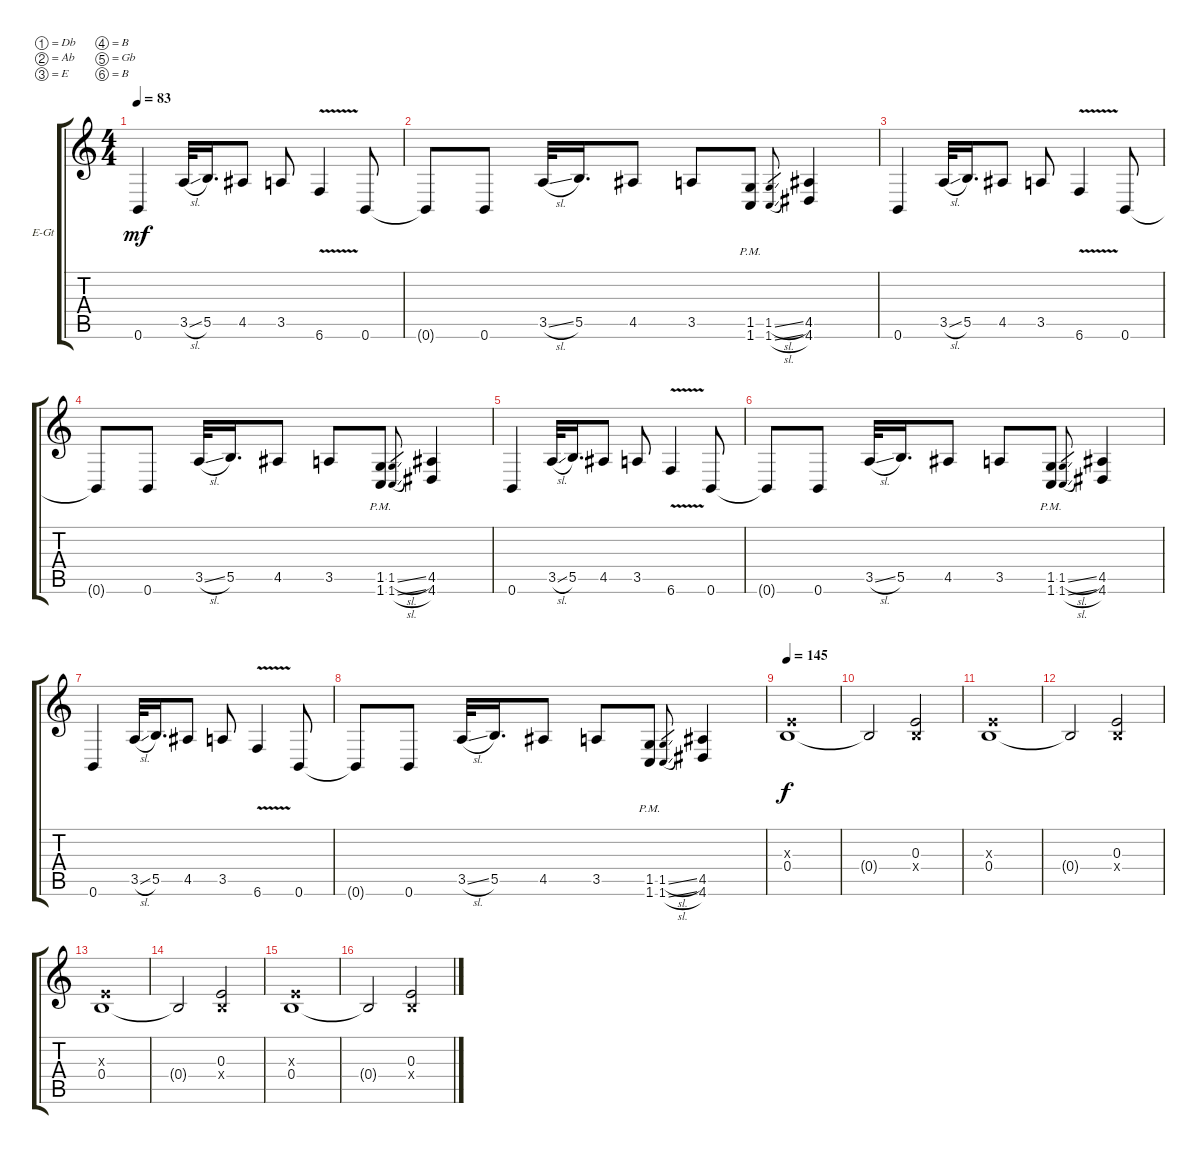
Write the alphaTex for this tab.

\bracketExtendMode groupsimilarinstruments
\firstSystemTrackNameOrientation horizontal
\otherSystemsTrackNameOrientation horizontal
\track ("Robb Flynn" "E-Gt") {instrument distortionguitar}
\staff {score tabs}
\tuning (Db4 Ab3 E3 B2 Gb2 B1)
\ts (4 4)
\tempo 83
\clef g2
\ks c
0.6.4{dy mf} 3.5{sl}.32 5.5.16{d} 4.5.8 3.5.8 6.6{v}.4 0.6.8 |
0.6{t}.8 0.6.8 3.5{sl}.32 5.5.16{d} 4.5.8 3.5.8 (1.5{pm} 1.6{pm}).8 (1.5{sl} 1.6{sl}).8{gr} (4.5 4.6).4 |
0.6.4 3.5{sl}.32 5.5.16{d} 4.5.8 3.5.8 6.6{v}.4 0.6.8 |
0.6{t}.8 0.6.8 3.5{sl}.32 5.5.16{d} 4.5.8 3.5.8 (1.5{pm} 1.6{pm}).8 (1.5{sl} 1.6{sl}).8{gr} (4.5 4.6).4 |
0.6.4 3.5{sl}.32 5.5.16{d} 4.5.8 3.5.8 6.6{v}.4 0.6.8 |
0.6{t}.8 0.6.8 3.5{sl}.32 5.5.16{d} 4.5.8 3.5.8 (1.5{pm} 1.6{pm}).8 (1.5{sl} 1.6{sl}).8{gr} (4.5 4.6).4 |
0.6.4 3.5{sl}.32 5.5.16{d} 4.5.8 3.5.8 6.6{v}.4 0.6.8 |
0.6{t}.8 0.6.8 3.5{sl}.32 5.5.16{d} 4.5.8 3.5.8 (1.5{pm} 1.6{pm}).8 (1.5{sl} 1.6{sl}).8{gr} (4.5 4.6).4 |
\tempo 145
(0.3{x} 0.4).1{dy f} |
0.4{t}.2 (0.3 0.4{x}).2 |
(0.3{x} 0.4).1 |
0.4{t}.2 (0.3 0.4{x}).2 |
(0.3{x} 0.4).1 |
0.4{t}.2 (0.3 0.4{x}).2 |
(0.3{x} 0.4).1 |
0.4{t}.2 (0.3 0.4{x}).2
